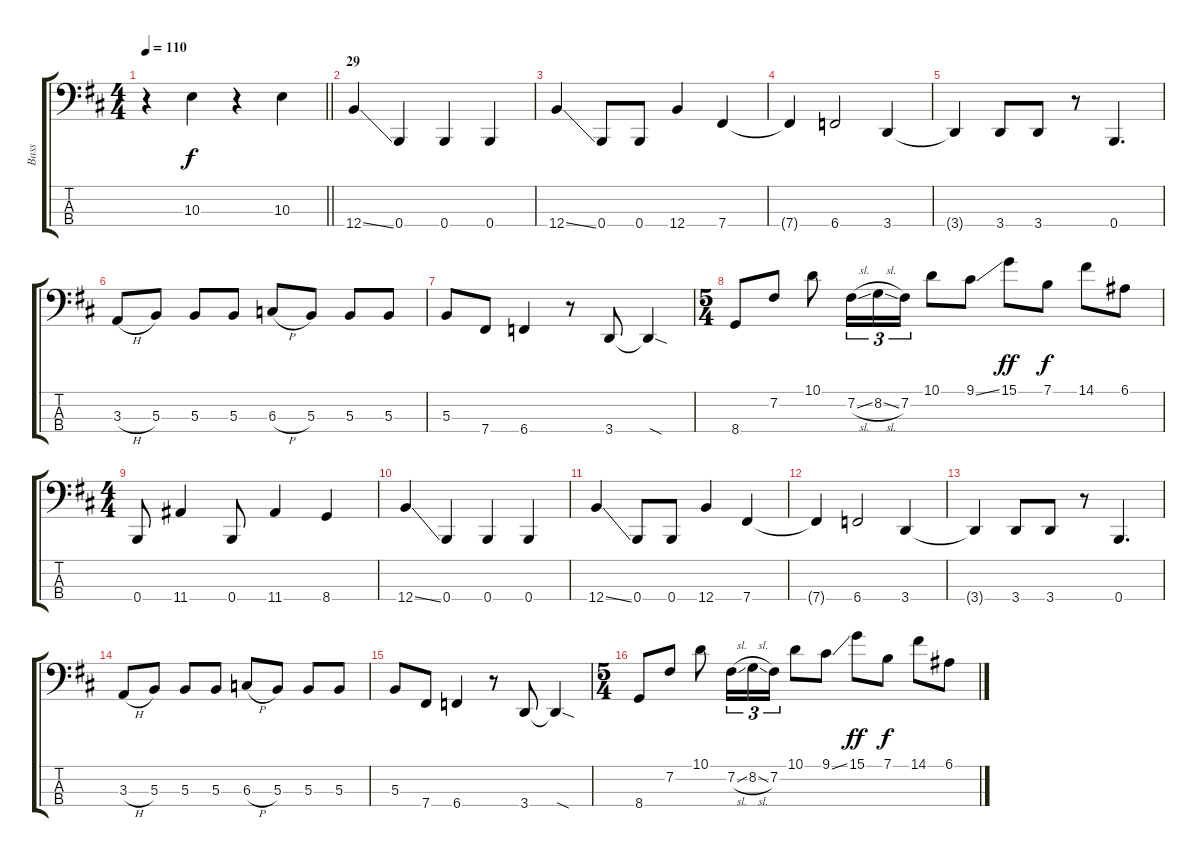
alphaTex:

\track ("Bass" "Bass") {instrument electricbassfinger}
\staff {score tabs}
\tuning (E2 B1 Gb1 B0) {hide}
\ts (4 4)
\tempo 110
\clef f4
\barLineRight lightlight
\ks bminor
r.4{dy f} 10.3.4 r.4 10.3.4 |
\section ("" "29")
12.4{ss}.4 0.4.4 0.4.4 0.4.4 |
12.4{ss}.4 0.4.8 0.4.8 12.4.4 7.4.4 |
7.4{t}.4 6.4.2 3.4.4 |
3.4{t}.4 3.4.8 3.4.8 r.8 0.4.4{d} |
3.3{h}.8 5.3.8 5.3.8 5.3.8 6.3{h}.8 5.3.8 5.3.8 5.3.8 |
5.3.8 7.4.8 6.4.4 r.8 3.4.8 3.4{sod t}.4 |
\ts (5 4)
8.4.8 7.2.8 10.1.8 7.2{sl}.16{tu (3 2)} 8.2{sl}.16{tu (3 2)} 7.2.16{tu (3 2)} 10.1.8 9.1{ss}.8 15.1.8{dy ff} 7.1.8{dy f} 14.1.8 6.1.8 |
\ts (4 4)
0.4.8 11.4.4 0.4.8 11.4.4 8.4.4 |
12.4{ss}.4 0.4.4 0.4.4 0.4.4 |
12.4{ss}.4 0.4.8 0.4.8 12.4.4 7.4.4 |
7.4{t}.4 6.4.2 3.4.4 |
3.4{t}.4 3.4.8 3.4.8 r.8 0.4.4{d} |
3.3{h}.8 5.3.8 5.3.8 5.3.8 6.3{h}.8 5.3.8 5.3.8 5.3.8 |
5.3.8 7.4.8 6.4.4 r.8 3.4.8 3.4{sod t}.4 |
\ts (5 4)
8.4.8 7.2.8 10.1.8 7.2{sl}.16{tu (3 2)} 8.2{sl}.16{tu (3 2)} 7.2.16{tu (3 2)} 10.1.8 9.1{ss}.8 15.1.8{dy ff} 7.1.8{dy f} 14.1.8 6.1.8
